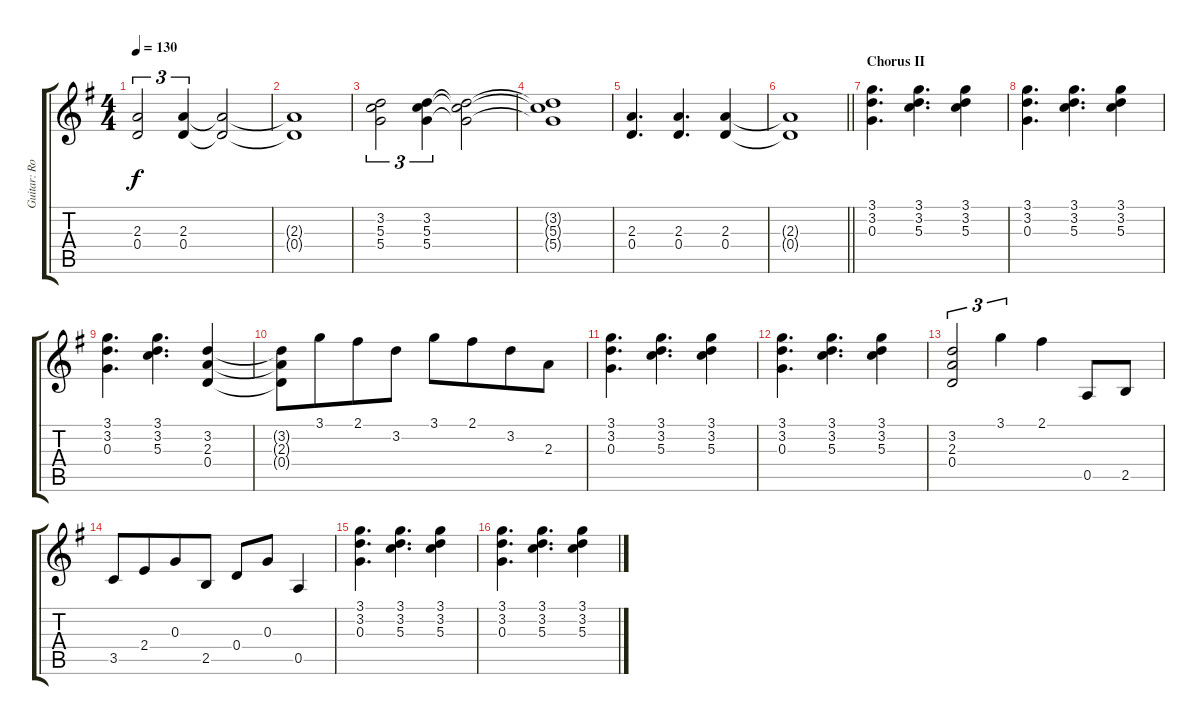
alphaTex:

\track ("Guitar: Robbin" "Guitar: Ro") {instrument distortionguitar}
\staff {score tabs}
\tuning (E4 B3 G3 D3 A2 E2) {hide}
\ts (4 4)
\tempo 130
\clef g2
\ks g
(2.3 0.4).2{tu (3 2) dy f} (2.3 0.4).4{tu (3 2)} (2.3{t} 0.4{t}).2 |
(2.3{t} 0.4{t}).1 |
(3.2 5.3 5.4).2{tu (3 2)} (3.2 5.3 5.4).4{tu (3 2)} (3.2{t} 5.3{t} 5.4{t}).2 |
(3.2{t} 5.3{t} 5.4{t}).1 |
(2.3 0.4).4{d} (2.3 0.4).4{d} (2.3 0.4).4 |
\barLineRight lightlight
(2.3{t} 0.4{t}).1 |
\section ("" "Chorus II")
(3.1 3.2 0.3).4{d} (3.1 3.2 5.3).4{d} (3.1 3.2 5.3).4 |
(3.1 3.2 0.3).4{d} (3.1 3.2 5.3).4{d} (3.1 3.2 5.3).4 |
(3.1 3.2 0.3).4{d} (3.1 3.2 5.3).4{d} (3.2 2.3 0.4).4 |
(3.2{t} 2.3{t} 0.4{t}).8 3.1.8{beam merge} 2.1.8 3.2.8 3.1.8 2.1.8{beam merge} 3.2.8 2.3.8 |
(3.1 3.2 0.3).4{d} (3.1 3.2 5.3).4{d} (3.1 3.2 5.3).4 |
(3.1 3.2 0.3).4{d} (3.1 3.2 5.3).4{d} (3.1 3.2 5.3).4 |
(3.2 2.3 0.4).2{tu (3 2)} 3.1.4{tu (3 2)} 2.1.4 0.5.8 2.5.8 |
3.5.8 2.4.8{beam merge} 0.3.8 2.5.8 0.4.8 0.3.8 0.5.4 |
(3.1 3.2 0.3).4{d} (3.1 3.2 5.3).4{d} (3.1 3.2 5.3).4 |
(3.1 3.2 0.3).4{d} (3.1 3.2 5.3).4{d} (3.1 3.2 5.3).4
